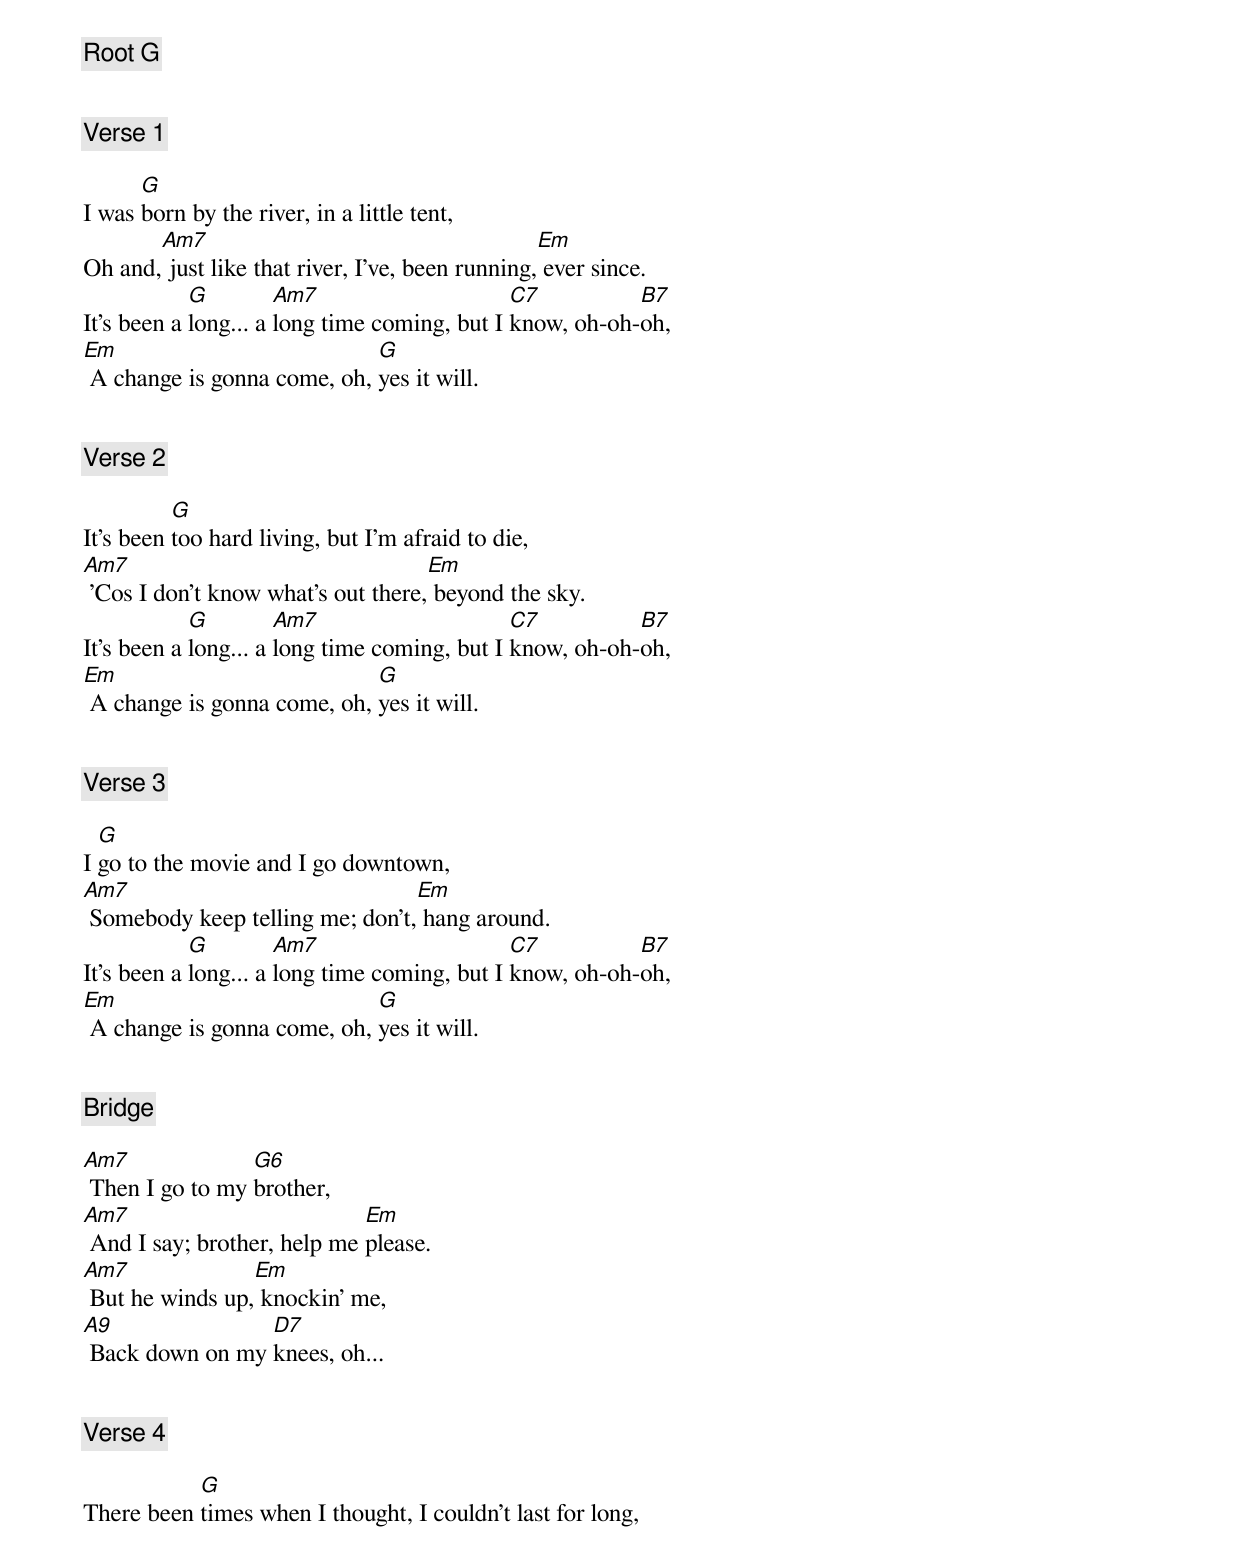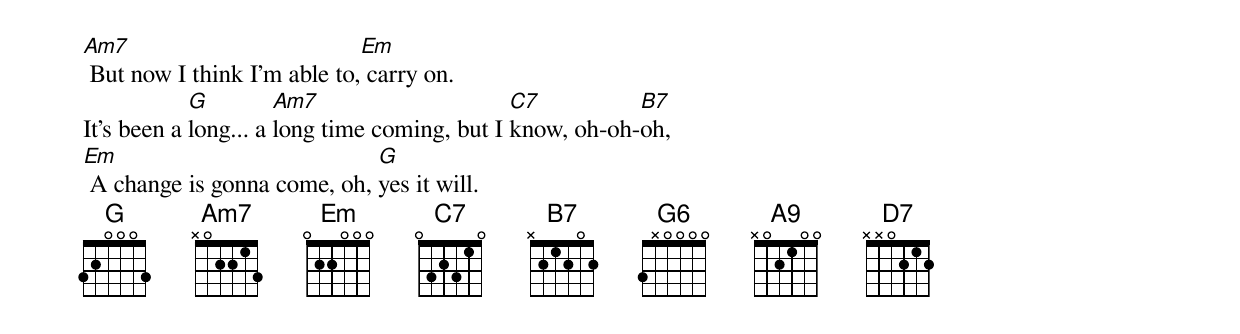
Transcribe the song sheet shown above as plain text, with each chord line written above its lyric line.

[Root] G


[Verse 1]

      G
I was born by the river, in a little tent,
       Am7                                       Em
Oh and, just like that river, I've, been running, ever since.
            G         Am7                     C7          B7
It's been a long... a long time coming, but I know, oh-oh-oh,
Em                           G
 A change is gonna come, oh, yes it will.


[Verse 2]

          G
It's been too hard living, but I'm afraid to die,
Am7                                 Em
 'Cos I don't know what's out there, beyond the sky.
            G         Am7                     C7          B7
It's been a long... a long time coming, but I know, oh-oh-oh,
Em                           G
 A change is gonna come, oh, yes it will.


[Verse 3]

  G
I go to the movie and I go downtown,
Am7                              Em
 Somebody keep telling me; don't, hang around.
            G         Am7                     C7          B7
It's been a long... a long time coming, but I know, oh-oh-oh,
Em                           G
 A change is gonna come, oh, yes it will.


[Bridge]

Am7              G6
 Then I go to my brother,
Am7                          Em
 And I say; brother, help me please.
Am7              Em
 But he winds up, knockin' me,
A9               D7
 Back down on my knees, oh...


[Verse 4]

           G
There been times when I thought, I couldn't last for long,
Am7                          Em
 But now I think I'm able to, carry on.
            G         Am7                     C7          B7
It's been a long... a long time coming, but I know, oh-oh-oh,
Em                           G
 A change is gonna come, oh, yes it will.
